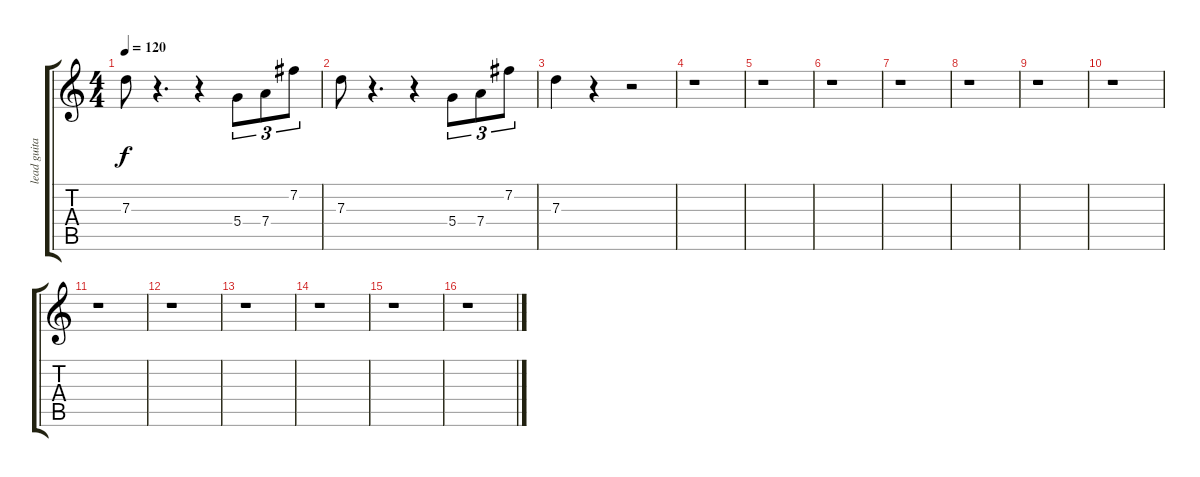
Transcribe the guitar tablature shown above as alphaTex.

\track ("lead guitar 2" "lead guita") {instrument electricguitarclean}
\staff {score tabs}
\tuning (E4 B3 G3 D3 A2 E2) {hide}
\ts (4 4)
\tempo 120
\clef g2
\ks c
7.3.8{dy f} r.4{d} r.4 5.4.8{tu (3 2)} 7.4.8{tu (3 2)} 7.2.8{tu (3 2)} |
7.3.8 r.4{d} r.4 5.4.8{tu (3 2)} 7.4.8{tu (3 2)} 7.2.8{tu (3 2)} |
7.3.4 r.4 r.2 |
r.1 |
r.1 |
r.1 |
r.1 |
r.1 |
r.1 |
r.1 |
r.1 |
r.1 |
r.1 |
r.1 |
r.1 |
r.1
